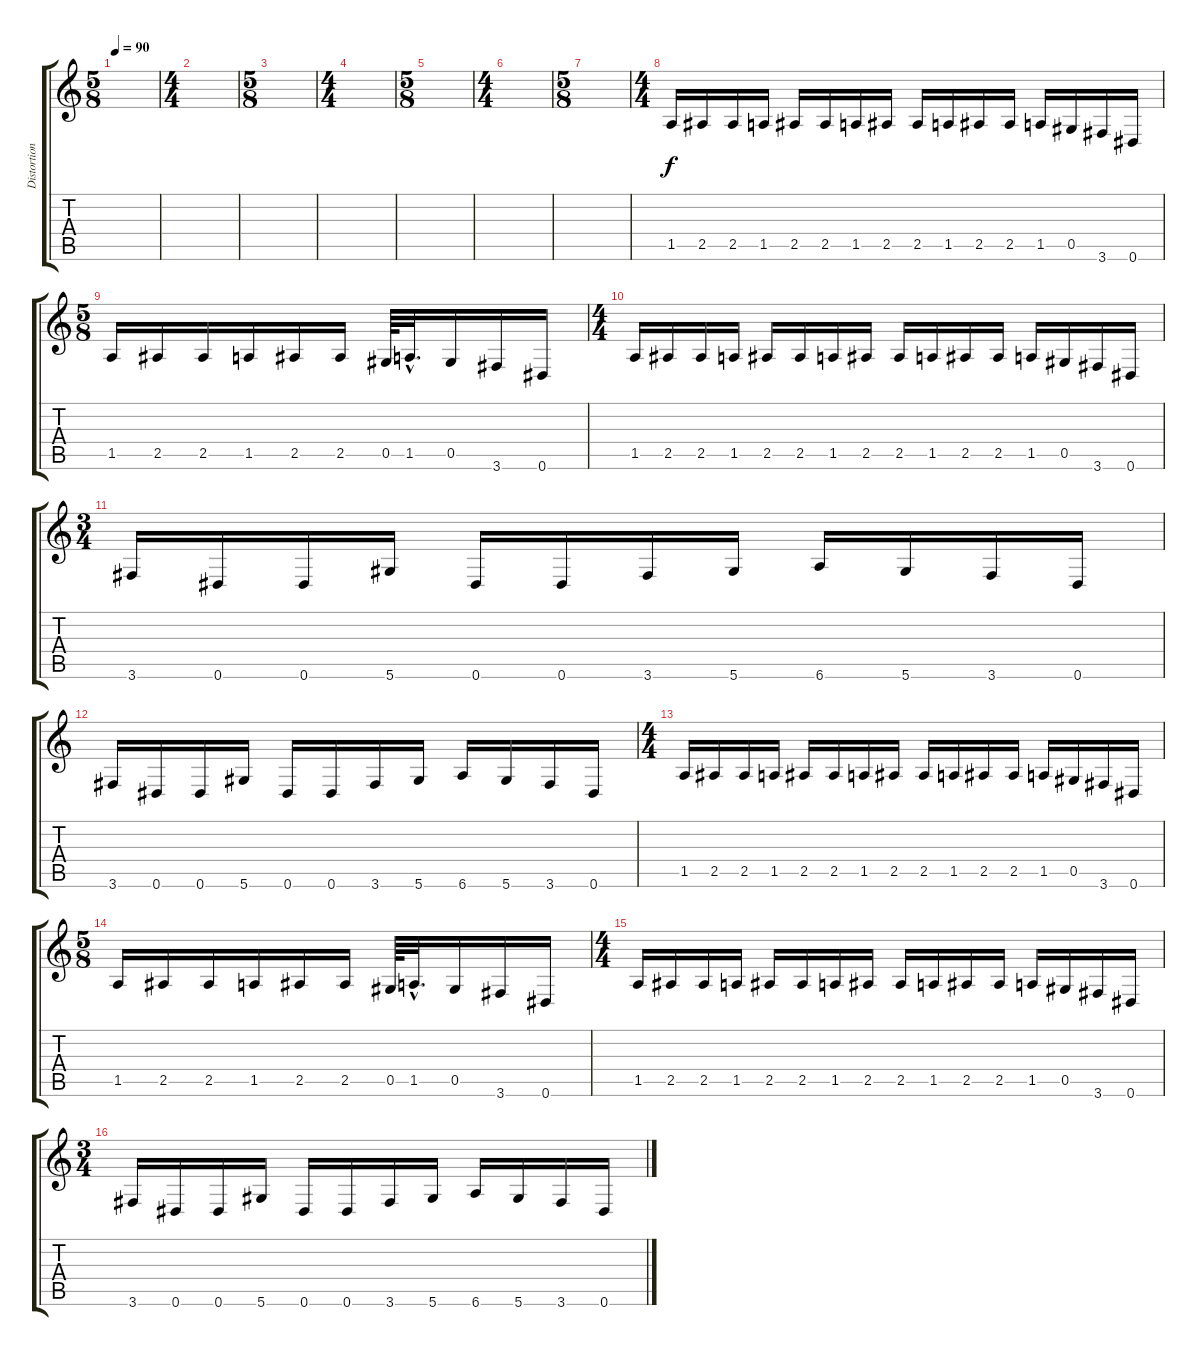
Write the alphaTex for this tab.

\track ("Distortion Guitar" "Distortion") {instrument distortionguitar}
\staff {score tabs}
\tuning (Eb4 Bb3 Gb3 Db3 Ab2 Eb2) {hide}
\ts (5 8)
\tempo 90
\clef g2
\ks c
|
\ts (4 4)
|
\ts (5 8)
|
\ts (4 4)
|
\ts (5 8)
|
\ts (4 4)
|
\ts (5 8)
|
\ts (4 4)
1.5.16{volume 12} 2.5.16 2.5.16 1.5.16 2.5.16 2.5.16 1.5.16 2.5.16 2.5.16 1.5.16 2.5.16 2.5.16 1.5.16 0.5.16 3.6.16 0.6.16 |
\ts (5 8)
1.5.16 2.5.16 2.5.16 1.5.16 2.5.16 2.5.16 0.5.64 1.5{hac}.32{d} 0.5.16 3.6.16 0.6.16 |
\ts (4 4)
1.5.16 2.5.16 2.5.16 1.5.16 2.5.16 2.5.16 1.5.16 2.5.16 2.5.16 1.5.16 2.5.16 2.5.16 1.5.16 0.5.16 3.6.16 0.6.16 |
\ts (3 4)
3.6.16 0.6.16 0.6.16 5.6.16 0.6.16 0.6.16 3.6.16 5.6.16 6.6.16 5.6.16 3.6.16 0.6.16 |
3.6.16 0.6.16 0.6.16 5.6.16 0.6.16 0.6.16 3.6.16 5.6.16 6.6.16 5.6.16 3.6.16 0.6.16 |
\ts (4 4)
1.5.16 2.5.16 2.5.16 1.5.16 2.5.16 2.5.16 1.5.16 2.5.16 2.5.16 1.5.16 2.5.16 2.5.16 1.5.16 0.5.16 3.6.16 0.6.16 |
\ts (5 8)
1.5.16 2.5.16 2.5.16 1.5.16 2.5.16 2.5.16 0.5.64 1.5{hac}.32{d} 0.5.16 3.6.16 0.6.16 |
\ts (4 4)
1.5.16 2.5.16 2.5.16 1.5.16 2.5.16 2.5.16 1.5.16 2.5.16 2.5.16 1.5.16 2.5.16 2.5.16 1.5.16 0.5.16 3.6.16 0.6.16 |
\ts (3 4)
3.6.16 0.6.16 0.6.16 5.6.16 0.6.16 0.6.16 3.6.16 5.6.16 6.6.16 5.6.16 3.6.16 0.6.16
